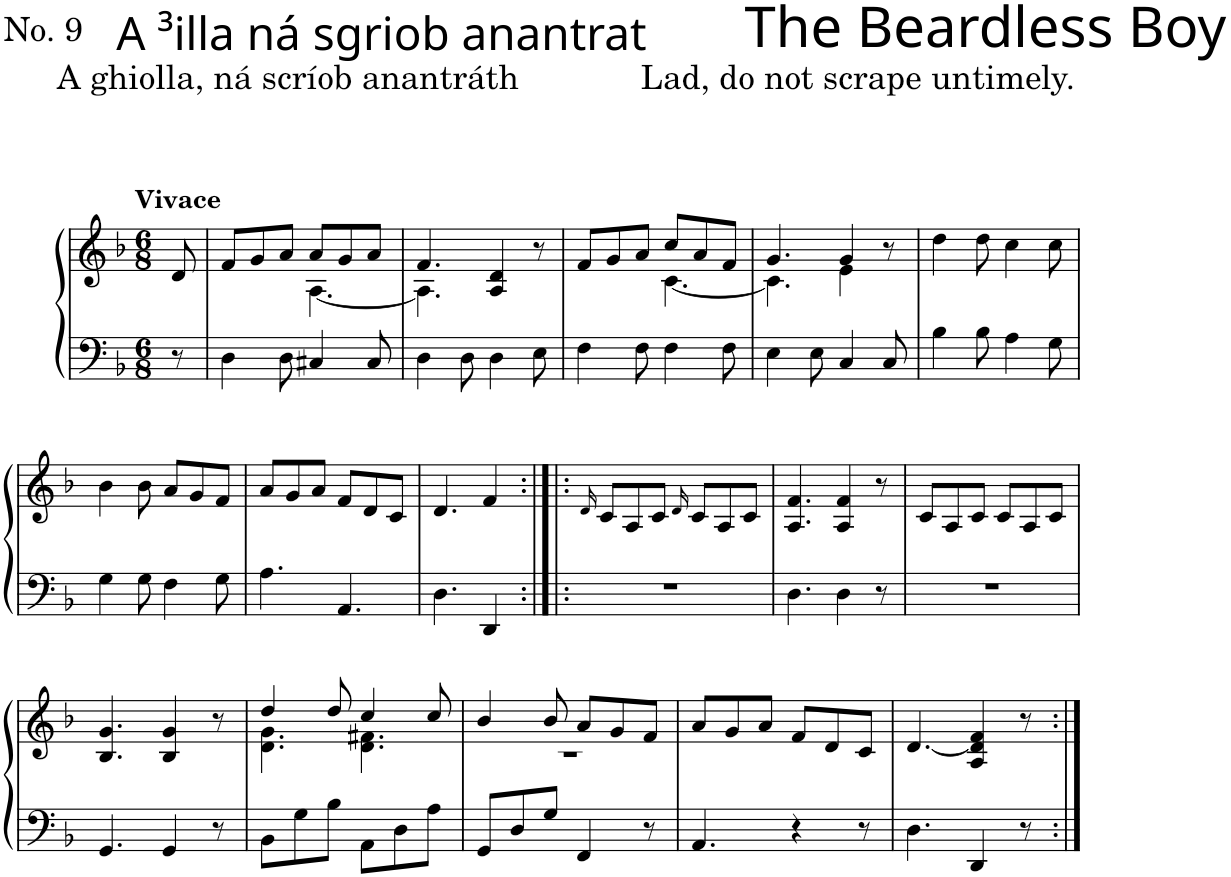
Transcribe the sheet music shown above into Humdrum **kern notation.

**kern	**kern
*part1	*part1
*staff2	*staff1
*I"Harp	*
*I'Hrp.	*
*clefF4	*clefG2
*k[b-]	*k[b-]
*M6/8	*M6/8
=	=
!	!LO:TX:a:B:t=Vivace
8r	8d/
=1	=1
*	*^
4D\	8f/L	4.ryy
.	8g/	.
8D\	8a/J	.
4C#X/	8a/L	[4.A\
.	8g/	.
8C#/	8a/J	.
=2	=2	=2
4D\	4.f/	4.A\]
8D\	.	.
4D\	4A/ 4d/	4.ryy
8E\	8r	.
=3	=3	=3
4F\	8f/L	4.ryy
.	8g/	.
8F\	8a/J	.
4F\	8cc/L	[4.c\
.	8a/	.
8F\	8f/J	.
=4	=4	=4
4E\	4.g/	4.c\]
8E\	.	.
4C/	4g/	4e\
8C/	8r	8ryy
*	*v	*v
=5	=5
4B-\	4dd\
8B-\	8dd\
4A\	4cc\
8G\	8cc\
!!LO:LB:g=z
=6	=6
4G\	4b-\
8G\	8b-\
4F\	8a/L
.	8g/
8G\	8f/J
=7	=7
4.A\	8a/L
.	8g/
.	8a/J
4.AA/	8f/L
.	8d/
.	8c/J
=8	=8
4.D\	4.d/
4DD/	4f/
=9:|!|:	=9:|!|:
.	16qd/
2.r	8c/L
.	8A/
.	8c/J
.	16qd/
.	8c/L
.	8A/
.	8c/J
=10	=10
4.D\	4.A/ 4.f/
4D\	4A/ 4f/
8r	8r
=11	=11
2.r	8c/L
.	8A/
.	8c/J
.	8c/L
.	8A/
.	8c/J
!!LO:LB:g=z
=12	=12
4.GG/	4.B-/ 4.g/
4GG/	4B-/ 4g/
8r	8r
=13	=13
*	*^
8BB-\L	4dd/	4.d\ 4.g\
8G\	.	.
8B-\J	8dd/	.
8AA\L	4cc/	4.d\ 4.f#X\
8D\	.	.
8A\J	8cc/	.
=14	=14	=14
8GG/L	4b-/	2.r
8D/	.	.
8G/J	8b-/	.
4FF/	8a/L	.
.	8g/	.
8r	8f/J	.
*	*v	*v
=15	=15
4.AA/	8a/L
.	8g/
.	8a/J
4r	8f/L
.	8d/
8r	8c/J
=16	=16
4.D\	[4.d/
4DD/	4A/ 4d/] 4f/
8r	8r
=:|!	=:|!
*-	*-
